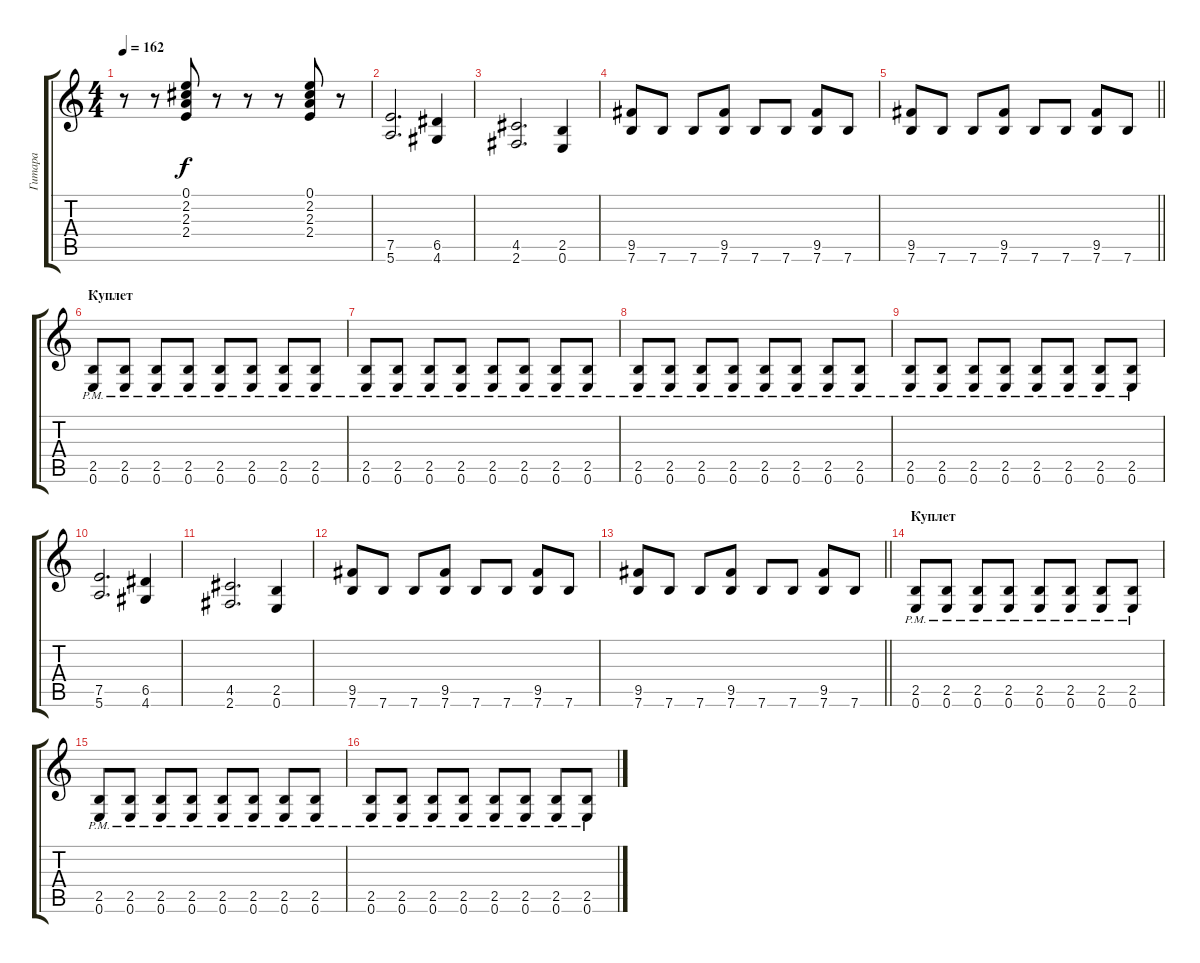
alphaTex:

\track ("Гитара" "Гитара") {instrument distortionguitar}
\staff {score tabs}
\tuning (E4 B3 G3 D3 A2 E2) {hide}
\ts (4 4)
\tempo 162
\clef g2
\ks c
r.8{dy f} r.8 (0.1 2.2 2.3 2.4).8 r.8 r.8 r.8 (0.1 2.2 2.3 2.4).8 r.8 |
(7.5 5.6).2{d} (6.5 4.6).4 |
(4.5 2.6).2{d} (2.5 0.6).4 |
(9.5 7.6).8 7.6.8 7.6.8 (9.5 7.6).8 7.6.8 7.6.8 (9.5 7.6).8 7.6.8 |
\barLineRight lightlight
(9.5 7.6).8 7.6.8 7.6.8 (9.5 7.6).8 7.6.8 7.6.8 (9.5 7.6).8 7.6.8 |
\section ("" "Куплет")
(2.5{pm} 0.6{pm}).8 (2.5{pm} 0.6{pm}).8 (2.5{pm} 0.6{pm}).8 (2.5{pm} 0.6{pm}).8 (2.5{pm} 0.6{pm}).8 (2.5{pm} 0.6{pm}).8 (2.5{pm} 0.6{pm}).8 (2.5{pm} 0.6{pm}).8 |
(2.5{pm} 0.6{pm}).8 (2.5{pm} 0.6{pm}).8 (2.5{pm} 0.6{pm}).8 (2.5{pm} 0.6{pm}).8 (2.5{pm} 0.6{pm}).8 (2.5{pm} 0.6{pm}).8 (2.5{pm} 0.6{pm}).8 (2.5{pm} 0.6{pm}).8 |
(2.5{pm} 0.6{pm}).8 (2.5{pm} 0.6{pm}).8 (2.5{pm} 0.6{pm}).8 (2.5{pm} 0.6{pm}).8 (2.5{pm} 0.6{pm}).8 (2.5{pm} 0.6{pm}).8 (2.5{pm} 0.6{pm}).8 (2.5{pm} 0.6{pm}).8 |
(2.5{pm} 0.6{pm}).8 (2.5{pm} 0.6{pm}).8 (2.5{pm} 0.6{pm}).8 (2.5{pm} 0.6{pm}).8 (2.5{pm} 0.6{pm}).8 (2.5{pm} 0.6{pm}).8 (2.5{pm} 0.6{pm}).8 (2.5{pm} 0.6{pm}).8 |
(7.5 5.6).2{d} (6.5 4.6).4 |
(4.5 2.6).2{d} (2.5 0.6).4 |
(9.5 7.6).8 7.6.8 7.6.8 (9.5 7.6).8 7.6.8 7.6.8 (9.5 7.6).8 7.6.8 |
\barLineRight lightlight
(9.5 7.6).8 7.6.8 7.6.8 (9.5 7.6).8 7.6.8 7.6.8 (9.5 7.6).8 7.6.8 |
\section ("" "Куплет")
(2.5{pm} 0.6{pm}).8 (2.5{pm} 0.6{pm}).8 (2.5{pm} 0.6{pm}).8 (2.5{pm} 0.6{pm}).8 (2.5{pm} 0.6{pm}).8 (2.5{pm} 0.6{pm}).8 (2.5{pm} 0.6{pm}).8 (2.5{pm} 0.6{pm}).8 |
(2.5{pm} 0.6{pm}).8 (2.5{pm} 0.6{pm}).8 (2.5{pm} 0.6{pm}).8 (2.5{pm} 0.6{pm}).8 (2.5{pm} 0.6{pm}).8 (2.5{pm} 0.6{pm}).8 (2.5{pm} 0.6{pm}).8 (2.5{pm} 0.6{pm}).8 |
(2.5{pm} 0.6{pm}).8 (2.5{pm} 0.6{pm}).8 (2.5{pm} 0.6{pm}).8 (2.5{pm} 0.6{pm}).8 (2.5{pm} 0.6{pm}).8 (2.5{pm} 0.6{pm}).8 (2.5{pm} 0.6{pm}).8 (2.5{pm} 0.6{pm}).8
